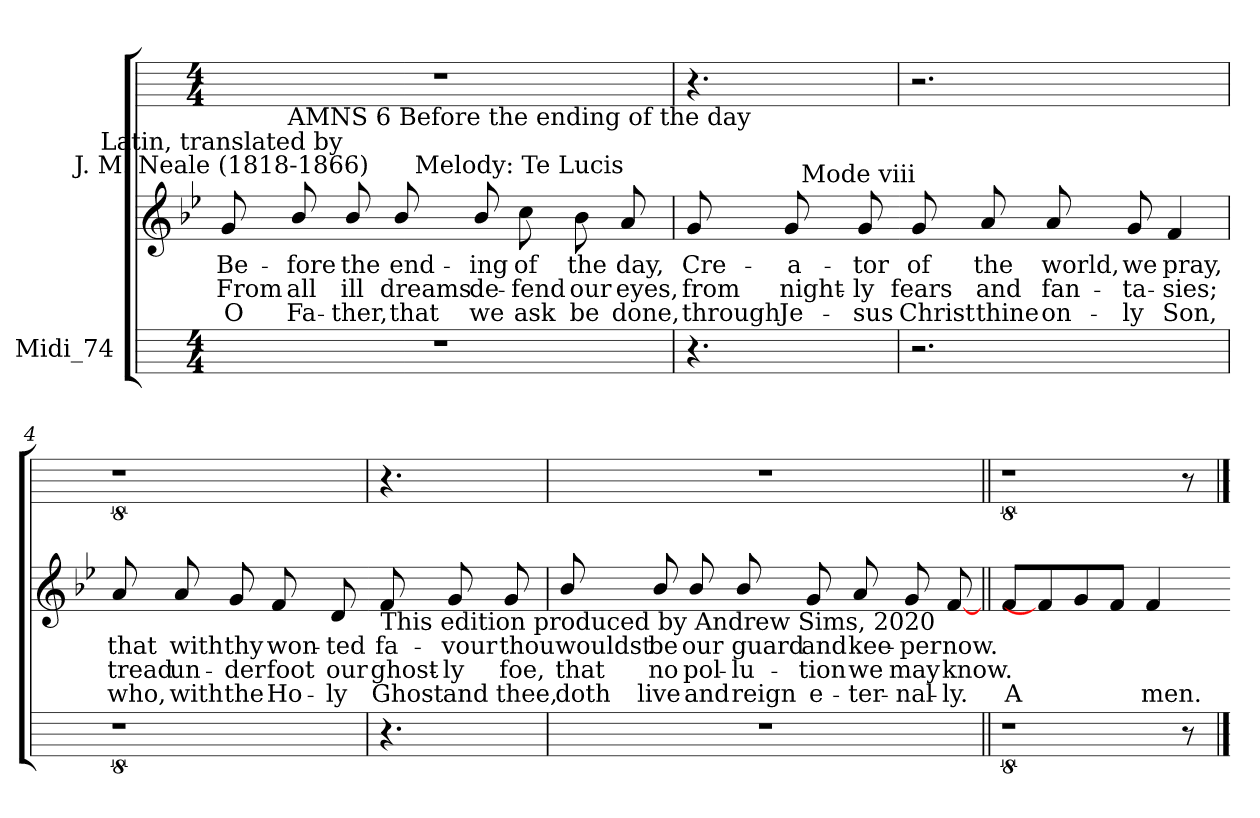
**kern	**kern	**text	**text	**text	**kern
*part3	*part2	*part2	*part2	*part2	*part1
*staff3	*staff2	*staff2	*staff2	*staff2	*staff1
*I"Midi_74	*	*	*	*	*
*	*clefG2	*	*	*	*
*	*k[b-e-]	*	*	*	*
*	*B-:	*	*	*	*
*M4/4	*	*	*	*	*M4/4
=1	=1	=1	=1	=1	=1
!	!LO:TX:a:cj:t=Latin, translated by\nJ. M. Neale (1818-1866)	!	!	!	!
!	!	!LO:LY:b	!LO:LY:b	!LO:LY:b	!
1r	8g	Be-	-From	O	1r
!	!	!LO:LY:b	!LO:LY:b	!LO:LY:b	!
.	8b-/	fore	all	Fa-	.
!	!	!LO:LY:b	!LO:LY:b	!LO:LY:b	!
.	8b-/	-the	ill	ther,	.
!	!	!LO:LY:b	!LO:LY:b	!LO:LY:b	!
.	8b-/	end-	-dreams	that	.
!	!	!LO:LY:b	!LO:LY:b	!LO:LY:b	!
.	8b-/	ing	de-	-we	.
!	!LO:TX:a:cj:t=AMNS 6 Before the ending of the day	!	!	!	!
!	!LO:TX:a:cj:t=Melody&colon; Te Lucis	!	!	!	!
!	!	!LO:LY:b	!LO:LY:b	!LO:LY:b	!
.	8cc	of	fend	ask	.
!	!	!LO:LY:b	!LO:LY:b	!LO:LY:b	!
.	8b-	the	our	be	.
!	!	!LO:LY:b	!LO:LY:b	!LO:LY:b	!
.	8a	day,	eyes,	done,	.
=2	=2	=2	=2	=2	=2
!	!	!LO:LY:b	!LO:LY:b	!LO:LY:b	!
4.r	8g	Cre-	-from	through	4.r
!	!	!LO:LY:b	!LO:LY:b	!LO:LY:b	!
.	8g	a-	-night-	-Je-	.
!	!LO:TX:a:cj:t=Mode viii	!	!	!	!
!	!	!LO:LY:b	!LO:LY:b	!LO:LY:b	!
.	8g	-tor	ly	sus	.
!!LO:LB:g=z
=3	=3-	=3	=3	=3	=3
!	!	!LO:LY:b	!LO:LY:b	!LO:LY:b	!
2.r	8g	of	fears	Christ	2.r
!	!	!LO:LY:b	!LO:LY:b	!LO:LY:b	!
.	8a	the	and	thine	.
!	!	!LO:LY:b	!LO:LY:b	!LO:LY:b	!
.	8a	world,	fan-	-on-	.
!	!	!LO:LY:b	!LO:LY:b	!LO:LY:b	!
.	8g	-we	ta-	-ly	.
!	!	!LO:LY:b	!LO:LY:b	!LO:LY:b	!
.	4f	pray,	sies;	Son,	.
=4	=4	=4	=4	=4	=4
!	!	!LO:LY:b	!LO:LY:b	!LO:LY:b	!
8%5r	8a	that	tread	who,	8%5r
!	!	!LO:LY:b	!LO:LY:b	!LO:LY:b	!
.	8a	with	un-	-with	.
!	!	!LO:LY:b	!LO:LY:b	!LO:LY:b	!
.	8g	thy	der	the	.
!	!	!LO:LY:b	!LO:LY:b	!LO:LY:b	!
.	8f	won-	-foot	Ho-	.
!	!	!LO:LY:b	!LO:LY:b	!LO:LY:b	!
.	8d	-ted	our	ly	.
!!LO:LB:g=z
=5	=5-	=5	=5	=5	=5
!	!LO:TX:b:t=This edition produced by Andrew Sims, 2020	!	!	!	!
!	!	!LO:LY:b	!LO:LY:b	!LO:LY:b	!
4.r	8f	fa-	-ghost-	-Ghost	4.r
!	!	!LO:LY:b	!LO:LY:b	!LO:LY:b	!
.	8g	vour	ly	and	.
!	!	!LO:LY:b	!LO:LY:b	!LO:LY:b	!
.	8g	thou	foe,	thee,	.
=6	=6	=6	=6	=6	=6
!	!	!LO:LY:b	!LO:LY:b	!LO:LY:b	!
1r	8b-/	wouldst	that	doth	1r
!	!	!LO:LY:b	!LO:LY:b	!LO:LY:b	!
.	8b-/	be	no	live	.
!	!	!LO:LY:b	!LO:LY:b	!LO:LY:b	!
.	8b-/	our	pol-	-and	.
!	!	!LO:LY:b	!LO:LY:b	!LO:LY:b	!
.	8b-/	guard	lu-	-reign	.
!	!	!LO:LY:b	!LO:LY:b	!LO:LY:b	!
.	8g	and	tion	e-	.
!	!	!LO:LY:b	!LO:LY:b	!LO:LY:b	!
.	8a	-kee-	-we	ter-	.
!	!	!LO:LY:b	!LO:LY:b	!LO:LY:b	!
.	8g	-per	may	nal-	.
!	!	!LO:LY:b	!LO:LY:b	!LO:LY:b	!
.	[8f	-now.	know.	ly.	.
=7||	=7||	=7||	=7||	=7||	=7||
!	!	!	!	!LO:LY:b	!
8%5r	8f	.	.	A	8%5r
.	8f]	.	.	.	.
.	8g	.	.	.	.
.	8fJ	.	.	.	.
!	!	!	!	!LO:LY:b	!
.	4f	.	.	men.	.
8r	.	.	.	.	8r
==	=-	==	==	==	==
*-	*-	*-	*-	*-	*-
